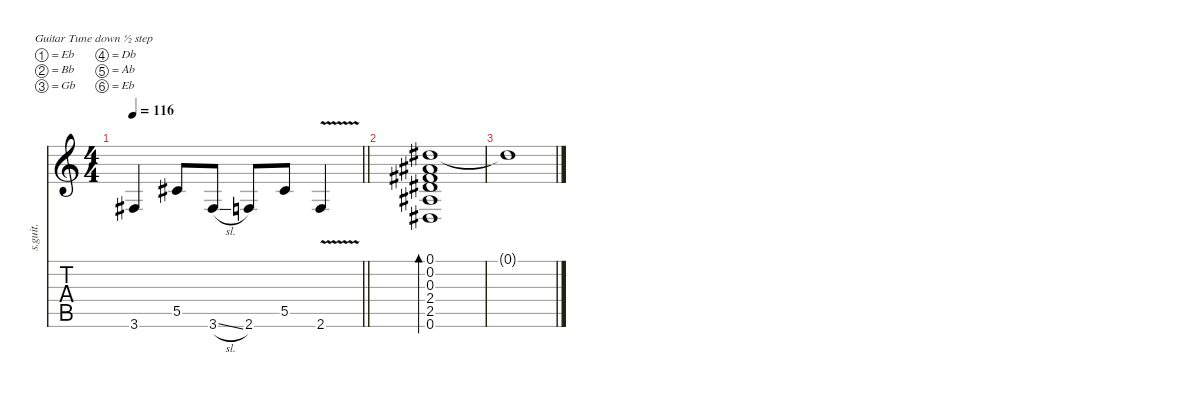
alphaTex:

\defaultSystemsLayout 4
\hideDynamics
\bracketExtendMode nobrackets
\otherSystemsTrackNameOrientation horizontal
\track ("Clean 1" "s.guit.") {mute instrument acousticguitarsteel}
\staff {score tabs}
\tuning (Eb4 Bb3 Gb3 Db3 Ab2 Eb2)
\ts (4 4)
\tempo 116
\clef g2
\barLineRight lightlight
\ks c
3.6{acc #}.4{dy f beam Up} 5.5{acc #}.8{beam Up} 3.6{sl acc #}.8{beam Up} 2.6.8{beam Up} 5.5{acc #}.8{beam Up} 2.6{v}.4{beam Up} |
(0.1{acc #} 0.2{acc #} 0.3{acc #} 2.4{acc #} 2.5{acc #} 0.6{acc #}).1{bd 240 beam Up} |
0.1{t acc #}.1{beam Down}
